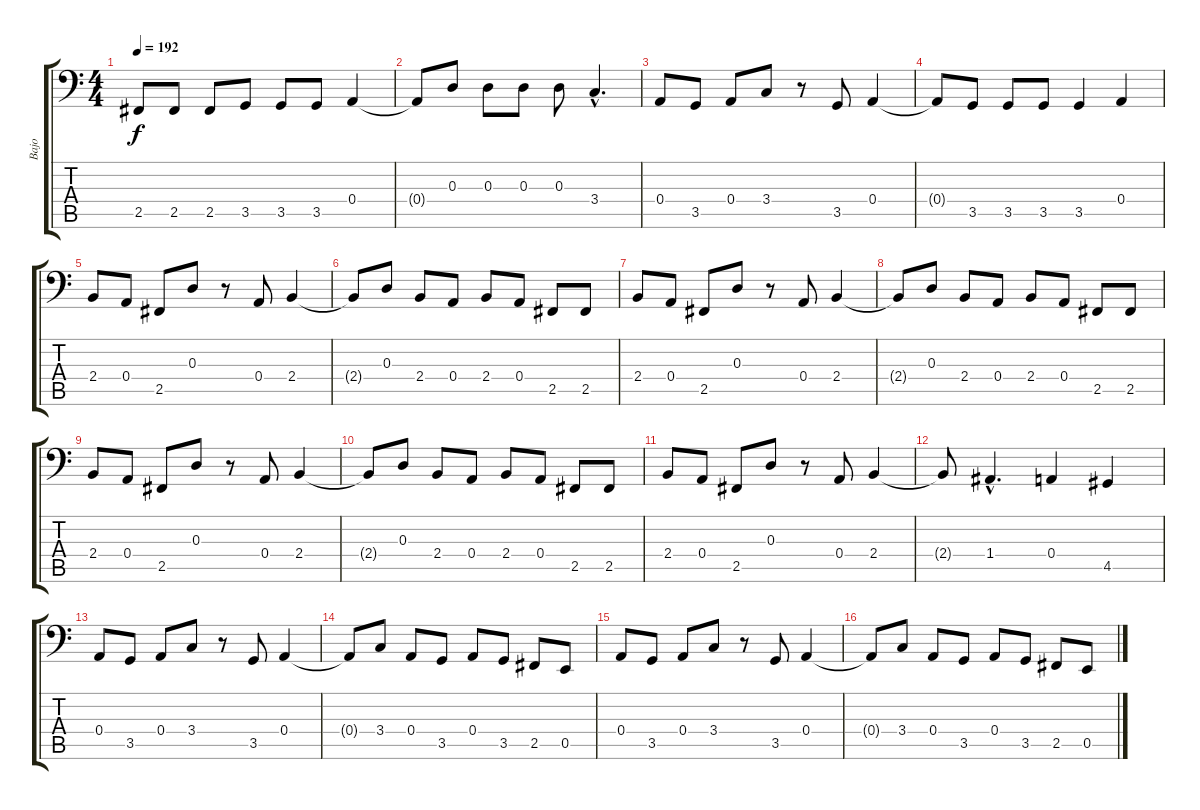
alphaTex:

\track ("Bajo" "Bajo") {instrument electricbasspick}
\staff {score tabs}
\tuning (C3 G2 D2 A1 E1 B0) {hide}
\ts (4 4)
\tempo 192
\clef f4
\ks c
2.5.8{dy f} 2.5.8 2.5.8 3.5.8 3.5.8 3.5.8 0.4.4 |
0.4{t}.8 0.3.8 0.3.8 0.3.8 0.3.8 3.4{hac}.4{d} |
0.4.8 3.5.8 0.4.8 3.4.8 r.8 3.5.8 0.4.4 |
0.4{t}.8 3.5.8 3.5.8 3.5.8 3.5.4 0.4.4 |
2.4.8 0.4.8 2.5.8 0.3.8 r.8 0.4.8 2.4.4 |
2.4{t}.8 0.3.8 2.4.8 0.4.8 2.4.8 0.4.8 2.5.8 2.5.8 |
2.4.8 0.4.8 2.5.8 0.3.8 r.8 0.4.8 2.4.4 |
2.4{t}.8 0.3.8 2.4.8 0.4.8 2.4.8 0.4.8 2.5.8 2.5.8 |
2.4.8 0.4.8 2.5.8 0.3.8 r.8 0.4.8 2.4.4 |
2.4{t}.8 0.3.8 2.4.8 0.4.8 2.4.8 0.4.8 2.5.8 2.5.8 |
2.4.8 0.4.8 2.5.8 0.3.8 r.8 0.4.8 2.4.4 |
2.4{t}.8 1.4{hac}.4{d} 0.4.4 4.5.4 |
0.4.8 3.5.8 0.4.8 3.4.8 r.8 3.5.8 0.4.4 |
0.4{t}.8 3.4.8 0.4.8 3.5.8 0.4.8 3.5.8 2.5.8 0.5.8 |
0.4.8 3.5.8 0.4.8 3.4.8 r.8 3.5.8 0.4.4 |
0.4{t}.8 3.4.8 0.4.8 3.5.8 0.4.8 3.5.8 2.5.8 0.5.8
